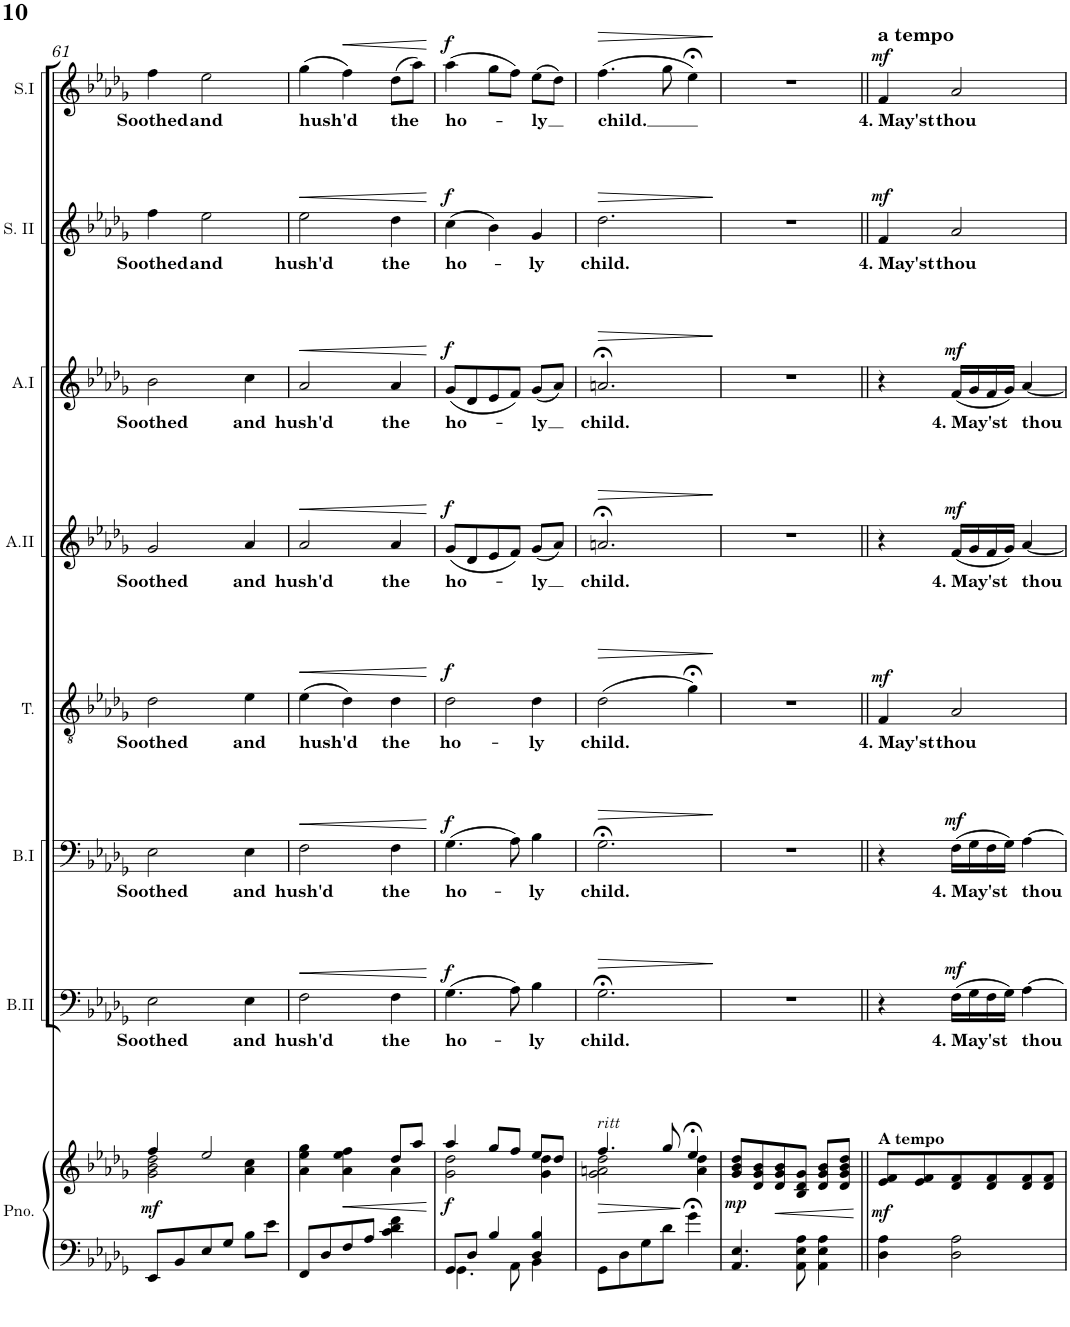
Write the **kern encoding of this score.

**kern	**kern	**dynam	**kern	**text	**dynam	**kern	**text	**dynam	**kern	**text	**dynam	**kern	**text	**dynam	**kern	**text	**dynam	**kern	**text	**dynam	**kern	**text	**dynam
*part8	*part8	*part8	*part7	*part7	*part7	*part6	*part6	*part6	*part5	*part5	*part5	*part4	*part4	*part4	*part3	*part3	*part3	*part2	*part2	*part2	*part1	*part1	*part1
*staff9	*staff8	*staff8/9	*staff7	*staff7	*staff7	*staff6	*staff6	*staff6	*staff5	*staff5	*staff5	*staff4	*staff4	*staff4	*staff3	*staff3	*staff3	*staff2	*staff2	*staff2	*staff1	*staff1	*staff1
*I"Piano	*	*	*I"Bass II	*	*	*I"Bass I	*	*	*I"Tenor	*	*	*I"Alto II	*	*	*I"Alto I	*	*	*I"Soprano II	*	*	*I"Soprano I	*	*
*I'Pno.	*	*	*I'B.II	*	*	*I'B.I	*	*	*I'T.	*	*	*I'A.II	*	*	*I'A.I	*	*	*I'S. II	*	*	*I'S.I	*	*
!!LO:PB:g=z
*clefF4	*clefG2	*	*clefF4	*	*	*clefF4	*	*	*clefGv2	*	*	*clefG2	*	*	*clefG2	*	*	*clefG2	*	*	*clefG2	*	*
*k[b-e-a-d-g-]	*k[b-e-a-d-g-]	*	*k[b-e-a-d-g-]	*	*	*k[b-e-a-d-g-]	*	*	*k[b-e-a-d-g-]	*	*	*k[b-e-a-d-g-]	*	*	*k[b-e-a-d-g-]	*	*	*k[b-e-a-d-g-]	*	*	*k[b-e-a-d-g-]	*	*
*M3/4	*M3/4	*	*M3/4	*	*	*M3/4	*	*	*M3/4	*	*	*M3/4	*	*	*M3/4	*	*	*M3/4	*	*	*M3/4	*	*
=61	=61	=61	=61	=61	=61	=61	=61	=61	=61	=61	=61	=61	=61	=61	=61	=61	=61	=61	=61	=61	=61	=61	=61
*	*^	*	*	*	*	*	*	*	*	*	*	*	*	*	*	*	*	*	*	*	*	*	*
!	!	!	!LO:DY:b	!	!LO:LY:b	!	!	!LO:LY:b	!	!	!LO:LY:b	!	!	!LO:LY:b	!	!	!LO:LY:b	!	!	!LO:LY:b	!	!	!LO:LY:b	!
8EE-/L	4ff/	2g-\ 2b-\ 2dd-\	mf	2E-\	Soothed	.	2E-\	Soothed	.	2d-\	Soothed	.	2g-/	Soothed	.	2b-\	Soothed	.	4ff\	Soothed	.	4ff\	Soothed	.
8BB-/	.	.	.	.	.	.	.	.	.	.	.	.	.	.	.	.	.	.	.	.	.	.	.	.
!	!	!	!	!	!	!	!	!	!	!	!	!	!	!	!	!	!	!	!	!LO:LY:b	!	!	!LO:LY:b	!
8E-/	2ee-/	.	.	.	.	.	.	.	.	.	.	.	.	.	.	.	.	.	2ee-\	and	.	2ee-\	and	.
8G-/J	.	.	.	.	.	.	.	.	.	.	.	.	.	.	.	.	.	.	.	.	.	.	.	.
!	!	!	!	!	!LO:LY:b	!	!	!LO:LY:b	!	!	!LO:LY:b	!	!	!LO:LY:b	!	!	!LO:LY:b	!	!	!	!	!	!	!
8B-\L	.	4a-\ 4cc\	.	4E-\	and	.	4E-\	and	.	4e-\	and	.	4a-/	and	.	4cc\	and	.	.	.	.	.	.	.
8e-\J	.	.	.	.	.	.	.	.	.	.	.	.	.	.	.	.	.	.	.	.	.	.	.	.
=62	=62	=62	=62	=62	=62	=62	=62	=62	=62	=62	=62	=62	=62	=62	=62	=62	=62	=62	=62	=62	=62	=62	=62	=62
!	!	!	!	!	!LO:LY:b	!LO:HP:b	!	!LO:LY:b	!LO:HP:b	!	!LO:LY:b	!LO:HP:b	!	!LO:LY:b	!LO:HP:b	!	!LO:LY:b	!LO:HP:b	!	!LO:LY:b	!LO:HP:b	!	!LO:LY:b	!
8FF/L	4a-\ 4ee-\ 4gg-\	2ryy	.	2F\	hush'd	<	2F\	hush'd	<	(4e-\	hush'd	<	2a-/	hush'd	<	2a-/	hush'd	<	2ee-\	hush'd	<	(4gg-\	hush'd	.
8D-/	.	.	.	.	.	.	.	.	.	.	.	.	.	.	.	.	.	.	.	.	.	.	.	.
!	!	!	!LO:HP:b	!	!	!	!	!	!	!	!	!	!	!	!	!	!	!	!	!	!	!	!	!LO:HP:b
8F/	4a-\ 4ee-\ 4ff\	.	<	.	.	.	.	.	.	4d-\)	.	.	.	.	.	.	.	.	.	.	.	4ff\)	.	<
8A-/J	.	.	.	.	.	.	.	.	.	.	.	.	.	.	.	.	.	.	.	.	.	.	.	.
!	!	!	!	!	!LO:LY:b	!	!	!LO:LY:b	!	!	!LO:LY:b	!	!	!LO:LY:b	!	!	!LO:LY:b	!	!	!LO:LY:b	!	!	!LO:LY:b	!
4c\ 4d-\ 4f\	8dd-/L	4a-\	.	4F\	the	.	4F\	the	.	4d-\	the	.	4a-/	the	.	4a-/	the	.	4dd-\	the	.	(8dd-\L	the	.
.	8aa-/J	.	.	.	.	.	.	.	.	.	.	.	.	.	.	.	.	.	.	.	.	8aa-\J)	.	.
*	*v	*v	*	*	*	*	*	*	*	*	*	*	*	*	*	*	*	*	*	*	*	*	*	*
.	.	[	.	.	[	.	.	[	.	.	[	.	.	[	.	.	[	.	.	[	.	.	[
=63	=63	=63	=63	=63	=63	=63	=63	=63	=63	=63	=63	=63	=63	=63	=63	=63	=63	=63	=63	=63	=63	=63	=63
*^	*^	*	*	*	*	*	*	*	*	*	*	*	*	*	*	*	*	*	*	*	*	*	*
!	!	!	!	!LO:DY:b	!	!LO:LY:b	!LO:DY:a	!	!LO:LY:b	!LO:DY:a	!	!LO:LY:b	!LO:DY:a	!	!LO:LY:b	!LO:DY:a	!	!LO:LY:b	!LO:DY:a	!	!LO:LY:b	!LO:DY:a	!	!LO:LY:b	!LO:DY:a
8GG-/L	4.GG-\	4aa-/	2g-\ 2dd-\	f	(4.G-\	ho-	f	(4.G-\	ho-	f	2d-\	ho-	f	(8g-/L	ho-	f	(8g-/L	ho-	f	(4cc\	ho-	f	(4aa-\	ho-	f
8D-/J	.	.	.	.	.	.	.	.	.	.	.	.	.	8d-/	.	.	8d-/	.	.	.	.	.	.	.	.
4B-/	.	8gg-/L	.	.	.	.	.	.	.	.	.	.	.	8e-/	.	.	8e-/	.	.	4b-\)	.	.	8gg-\L	.	.
.	8AA-\	8ff/J	.	.	8A-\)	.	.	8A-\)	.	.	.	.	.	8f/J)	.	.	8f/J)	.	.	.	.	.	8ff\J)	.	.
!	!	!	!	!	!	!LO:LY:b	!	!	!LO:LY:b	!	!	!LO:LY:b	!	!	!LO:LY:b	!	!	!LO:LY:b	!	!	!LO:LY:b	!	!	!LO:LY:b	!
4D-/ 4B-/	4BB-\	8ee-/L	4g-\ 4dd-\	.	4B-\	-ly	.	4B-\	-ly	.	4d-\	-ly	.	(8g-/L	-ly	.	(8g-/L	-ly	.	4g-/	-ly	.	(8ee-\L	-ly	.
.	.	8dd-/J	.	.	.	.	.	.	.	.	.	.	.	8a-/J)	.	.	8a-/J)	.	.	.	.	.	8dd-\J)	.	.
*v	*v	*	*	*	*	*	*	*	*	*	*	*	*	*	*	*	*	*	*	*	*	*	*	*	*
=64	=64	=64	=64	=64	=64	=64	=64	=64	=64	=64	=64	=64	=64	=64	=64	=64	=64	=64	=64	=64	=64	=64	=64	=64
!	!LO:TX:a:i:t=ritt	!	!	!	!	!	!	!	!	!	!	!	!	!	!	!	!	!	!	!	!	!	!	!
!	!	!	!LO:HP:b	!	!LO:LY:b	!LO:HP:b	!	!LO:LY:b	!LO:HP:b	!	!LO:LY:b	!LO:HP:b	!	!LO:LY:b	!LO:HP:b	!	!LO:LY:b	!LO:HP:b	!	!LO:LY:b	!LO:HP:b	!	!LO:LY:b	!LO:HP:b
8GG-\L	4.ff/	2g-\ 2an\ 2dd-\	>	2.G-;<\	child.	>	2.G-;<\	child.	>	(2d-\	child.	>	2.an;</	child.	>	2.an;</	child.	>	2.dd-\	child.	>	(4.ff\	child.	>
8D-\	.	.	.	.	.	.	.	.	.	.	.	.	.	.	.	.	.	.	.	.	.	.	.	.
8G-\	.	.	.	.	.	.	.	.	.	.	.	.	.	.	.	.	.	.	.	.	.	.	.	.
8d-\J	8gg-/	.	.	.	.	.	.	.	.	.	.	.	.	.	.	.	.	.	.	.	.	8gg-\	.	.
4g-;<\	4ee-;</	4a\ 4dd-\	]	.	.	.	.	.	.	4g-;<\)	.	.	.	.	.	.	.	.	.	.	.	4ee-;<\)	.	.
*	*v	*v	*	*	*	*	*	*	*	*	*	*	*	*	*	*	*	*	*	*	*	*	*	*
.	.	.	.	.	]	.	.	]	.	.	]	.	.	]	.	.	]	.	.	]	.	.	]
=65	=65	=65	=65	=65	=65	=65	=65	=65	=65	=65	=65	=65	=65	=65	=65	=65	=65	=65	=65	=65	=65	=65	=65
!	!	!LO:DY:b	!	!	!	!	!	!	!	!	!	!	!	!	!	!	!	!	!	!	!	!	!
4.AA-/ 4.E-/	8g-/ 8b-/ 8dd-/L	mp	2.r	.	.	2.r	.	.	2.r	.	.	2.r	.	.	2.r	.	.	2.r	.	.	2.r	.	.
.	8d-/ 8g-/ 8b-/	.	.	.	.	.	.	.	.	.	.	.	.	.	.	.	.	.	.	.	.	.	.
!	!	!LO:HP:b	!	!	!	!	!	!	!	!	!	!	!	!	!	!	!	!	!	!	!	!	!
.	8d-/ 8g-/ 8b-/	<	.	.	.	.	.	.	.	.	.	.	.	.	.	.	.	.	.	.	.	.	.
8AA-\ 8E-\ 8A-\	8B-/ 8d-/ 8g-/J	.	.	.	.	.	.	.	.	.	.	.	.	.	.	.	.	.	.	.	.	.	.
4AA-\ 4E-\ 4A-\	8d-/ 8g-/ 8b-/L	.	.	.	.	.	.	.	.	.	.	.	.	.	.	.	.	.	.	.	.	.	.
.	8d-/ 8g-/ 8b-/ 8dd-/J	.	.	.	.	.	.	.	.	.	.	.	.	.	.	.	.	.	.	.	.	.	.
.	.	[	.	.	.	.	.	.	.	.	.	.	.	.	.	.	.	.	.	.	.	.	.
=66||	=66||	=66||	=66||	=66||	=66||	=66||	=66||	=66||	=66||	=66||	=66||	=66||	=66||	=66||	=66||	=66||	=66||	=66||	=66||	=66||	=66||	=66||	=66||
!	!LO:TX:a:B:t=A tempo	!	!	!	!	!	!	!	!	!	!	!	!	!	!	!	!	!	!	!	!	!	!
!	!	!LO:DY:b	!	!	!	!	!	!	!	!LO:LY:b	!LO:DY:a	!	!	!	!	!	!	!	!LO:LY:b	!LO:DY:a	!	!LO:LY:b	!LO:DY:a
4D-\ 4A-\	8e-/ 8f/L	mf	4r	.	.	4r	.	.	4F/	4. May'st	mf	4r	.	.	4r	.	.	4f/	4. May'st	mf	4f/	4. May'st	mf
.	8e-/ 8f/	.	.	.	.	.	.	.	.	.	.	.	.	.	.	.	.	.	.	.	.	.	.
!	!	!	!	!LO:LY:b	!LO:DY:a	!	!LO:LY:b	!LO:DY:a	!	!LO:LY:b	!	!	!LO:LY:b	!LO:DY:a	!	!LO:LY:b	!LO:DY:a	!	!LO:LY:b	!	!	!LO:LY:b	!
2D-\ 2A-\	8d-/ 8f/	.	(16F\LL	4. May'st	mf	(16F\LL	4. May'st	mf	2A-/	thou	.	(16f/LL	4. May'st	mf	(16f/LL	4. May'st	mf	2a-/	thou	.	2a-/	thou	.
.	.	.	16G-\	.	.	16G-\	.	.	.	.	.	16g-/	.	.	16g-/	.	.	.	.	.	.	.	.
.	8d-/ 8f/	.	16F\	.	.	16F\	.	.	.	.	.	16f/	.	.	16f/	.	.	.	.	.	.	.	.
.	.	.	16G-\JJ)	.	.	16G-\JJ)	.	.	.	.	.	16g-/JJ)	.	.	16g-/JJ)	.	.	.	.	.	.	.	.
!	!	!	!	!LO:LY:b	!	!	!LO:LY:b	!	!	!	!	!	!LO:LY:b	!	!	!LO:LY:b	!	!	!	!	!	!	!
.	8d-/ 8f/	.	[4A-\	thou	.	[4A-\	thou	.	.	.	.	[4a-/	thou	.	[4a-/	thou	.	.	.	.	.	.	.
.	8d-/ 8f/J	.	.	.	.	.	.	.	.	.	.	.	.	.	.	.	.	.	.	.	.	.	.
=	=	=	=	=	=	=	=	=	=	=	=	=	=	=	=	=	=	=	=	=	=	=	=
*-	*-	*-	*-	*-	*-	*-	*-	*-	*-	*-	*-	*-	*-	*-	*-	*-	*-	*-	*-	*-	*-	*-	*-
